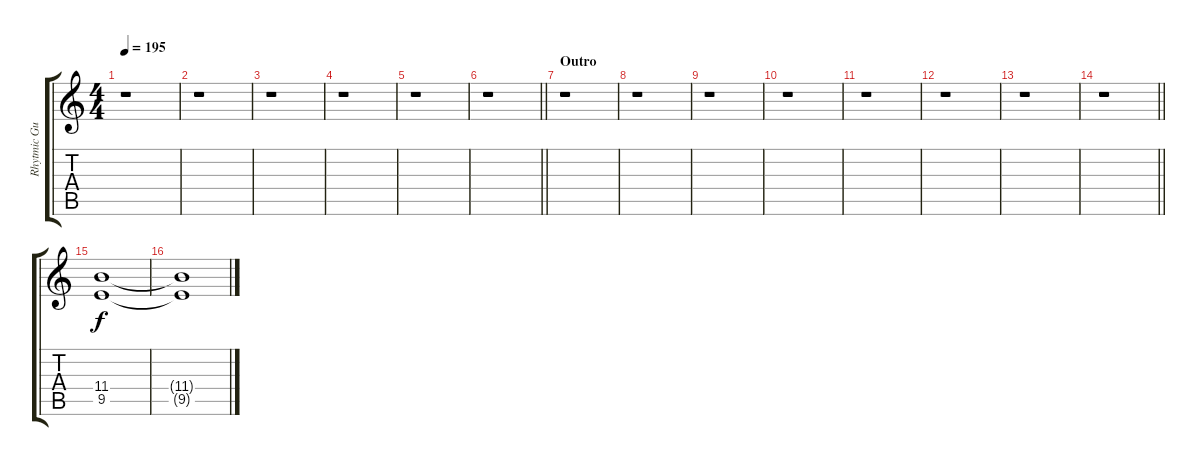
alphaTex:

\track ("Rhytmic Guitar" "Rhytmic Gu") {instrument distortionguitar}
\staff {score tabs}
\tuning (D4 A3 F3 C3 G2 D2) {hide}
\ts (4 4)
\tempo 195
\clef g2
\ks c
r.1{dy f} |
r.1 |
r.1 |
r.1 |
r.1 |
\barLineRight lightlight
r.1 |
\section ("" "Outro")
r.1 |
r.1 |
r.1 |
r.1 |
r.1 |
r.1 |
r.1 |
\barLineRight lightlight
r.1 |
(11.4 9.5).1 |
(11.4{t} 9.5{t}).1
